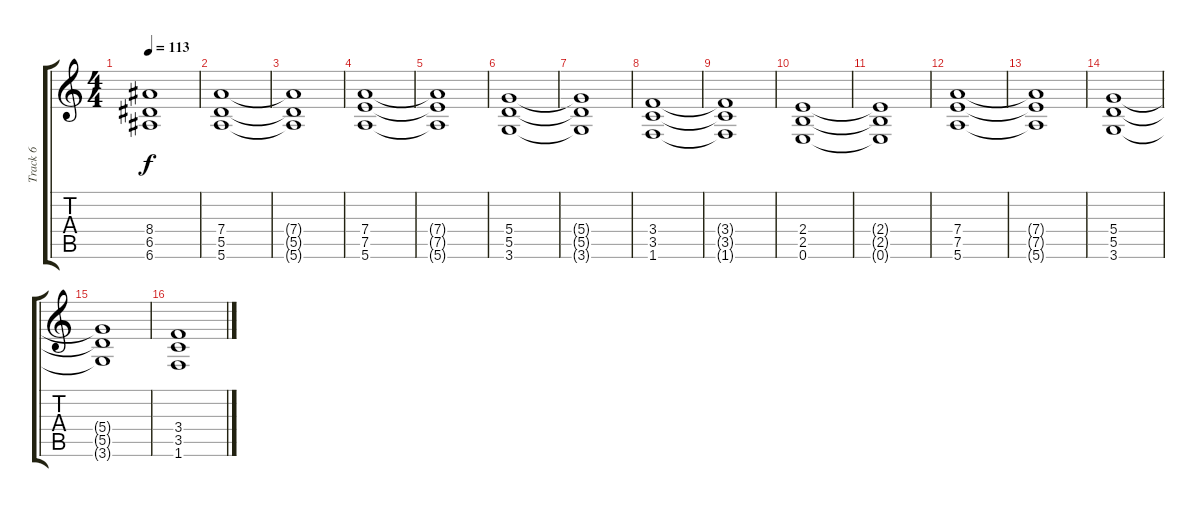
\track ("Track 6" "Track 6") {instrument distortionguitar}
\staff {score tabs}
\tuning (E4 B3 G3 D3 A2 E2) {hide}
\ts (4 4)
\tempo 113
\clef g2
\ks c
(8.4{t} 6.5{t} 6.6{t}).1{dy f} |
(7.4 5.5 5.6).1 |
(7.4{t} 5.5{t} 5.6{t}).1 |
(7.4 7.5 5.6).1 |
(7.4{t} 7.5{t} 5.6{t}).1 |
(5.4 5.5 3.6).1 |
(5.4{t} 5.5{t} 3.6{t}).1 |
(3.4 3.5 1.6).1 |
(3.4{t} 3.5{t} 1.6{t}).1 |
(2.4 2.5 0.6).1 |
(2.4{t} 2.5{t} 0.6{t}).1 |
(7.4 7.5 5.6).1 |
(7.4{t} 7.5{t} 5.6{t}).1 |
(5.4 5.5 3.6).1 |
(5.4{t} 5.5{t} 3.6{t}).1 |
(3.4 3.5 1.6).1
